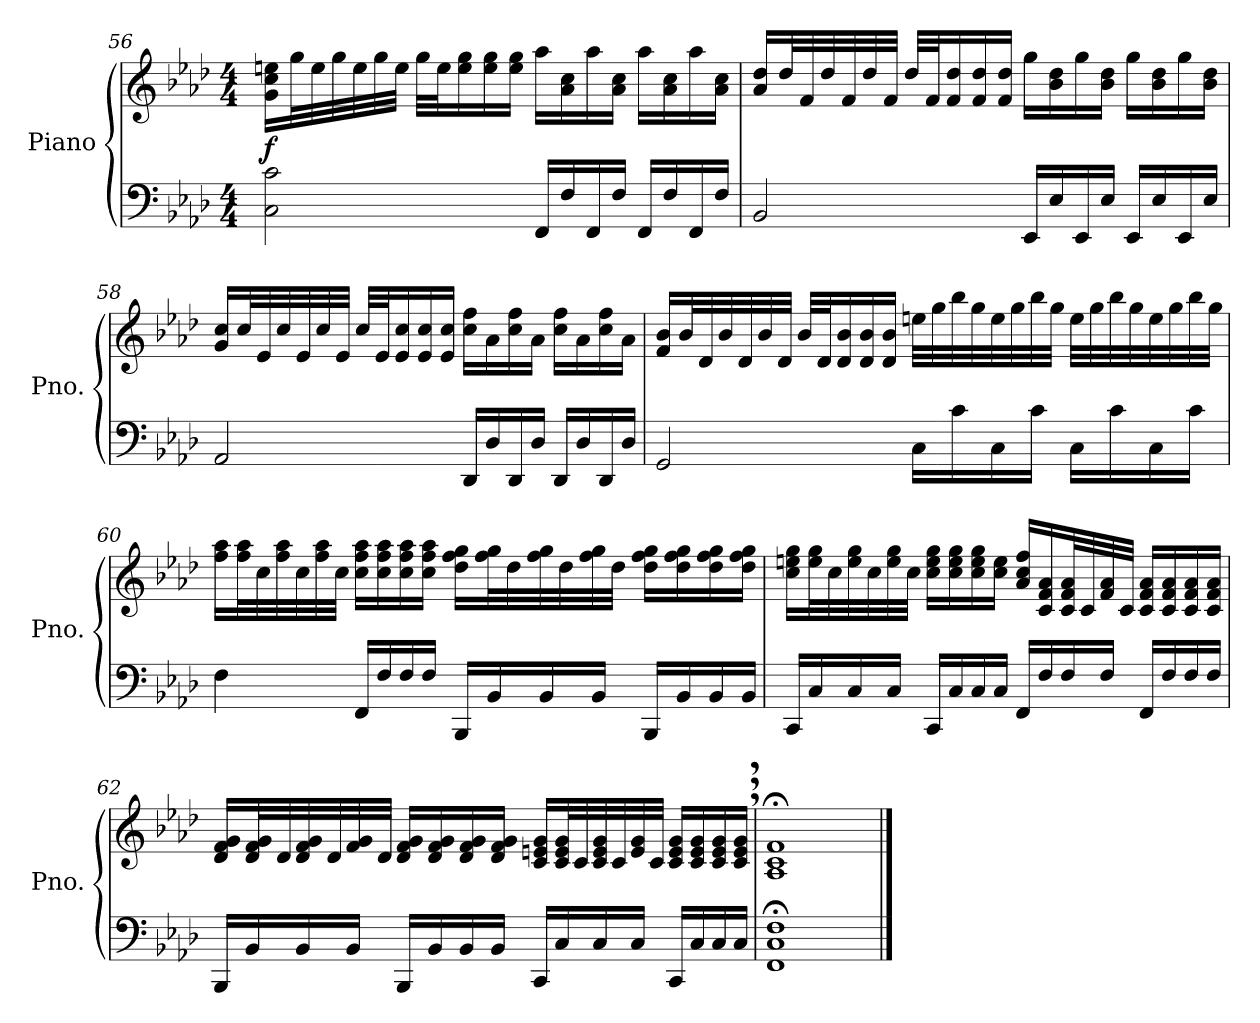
**kern	**kern	**dynam
*part1	*part1	*part1
*staff2	*staff1	*staff1/2
*I"Piano	*	*
*I'Pno.	*	*
*clefF4	*clefG2	*
*k[b-e-a-d-]	*k[b-e-a-d-]	*
*M4/4	*M4/4	*
=56	=56	=56
!	!	!LO:DY:b
2C\ 2c\	16g\ 16cc\ 16een\LL	f
.	32gg\L	.
.	32ee\	.
.	32gg\	.
.	32ee\	.
.	32gg\	.
.	32ee\JJJ	.
.	32gg\LLL	.
.	32ee\J	.
.	16ee\ 16gg\	.
.	16ee\ 16gg\	.
.	16ee\ 16gg\JJ	.
16FF/LL	16aa-\LL	.
16F/	16a-\ 16cc\	.
16FF/	16aa-\	.
16F/JJ	16a-\ 16cc\JJ	.
16FF/LL	16aa-\LL	.
16F/	16a-\ 16cc\	.
16FF/	16aa-\	.
16F/JJ	16a-\ 16cc\JJ	.
!!LO:LB:g=z
=57	=57	=57
2BB-/	16a-/ 16dd-/LL	.
.	32dd-/L	.
.	32f/	.
.	32dd-/	.
.	32f/	.
.	32dd-/	.
.	32f/JJJ	.
.	32dd-/LLL	.
.	32f/J	.
.	16f/ 16dd-/	.
.	16f/ 16dd-/	.
.	16f/ 16dd-/JJ	.
16EE-/LL	16gg\LL	.
16E-/	16b-\ 16dd-\	.
16EE-/	16gg\	.
16E-/JJ	16b-\ 16dd-\JJ	.
16EE-/LL	16gg\LL	.
16E-/	16b-\ 16dd-\	.
16EE-/	16gg\	.
16E-/JJ	16b-\ 16dd-\JJ	.
=58	=58	=58
2AA-/	16g/ 16cc/LL	.
.	32cc/L	.
.	32e-/	.
.	32cc/	.
.	32e-/	.
.	32cc/	.
.	32e-/JJJ	.
.	32cc/LLL	.
.	32e-/J	.
.	16e-/ 16cc/	.
.	16e-/ 16cc/	.
.	16e-/ 16cc/JJ	.
16DD-/LL	16cc\ 16ff\LL	.
16D-/	16a-\	.
16DD-/	16cc\ 16ff\	.
16D-/JJ	16a-\JJ	.
16DD-/LL	16cc\ 16ff\LL	.
16D-/	16a-\	.
16DD-/	16cc\ 16ff\	.
16D-/JJ	16a-\JJ	.
!!LO:LB:g=z
=59	=59	=59
2GG/	16f/ 16b-/LL	.
.	32b-/L	.
.	32d-/	.
.	32b-/	.
.	32d-/	.
.	32b-/	.
.	32d-/JJJ	.
.	32b-/LLL	.
.	32d-/J	.
.	16d-/ 16b-/	.
.	16d-/ 16b-/	.
.	16d-/ 16b-/JJ	.
16C\LL	32een\LLL	.
.	32gg\	.
16c\	32bb-\	.
.	32gg\	.
16C\	32ee\	.
.	32gg\	.
16c\JJ	32bb-\	.
.	32gg\JJJ	.
16C\LL	32ee\LLL	.
.	32gg\	.
16c\	32bb-\	.
.	32gg\	.
16C\	32ee\	.
.	32gg\	.
16c\JJ	32bb-\	.
.	32gg\JJJ	.
!!LO:LB:g=z
=60	=60	=60
4F\	16ff\ 16aa-\LL	.
.	32ff\ 32aa-\L	.
.	32cc\	.
.	32ff\ 32aa-\	.
.	32cc\	.
.	32ff\ 32aa-\	.
.	32cc\JJJ	.
16FF/LL	16cc\ 16ff\ 16aa-\LL	.
16F/	16cc\ 16ff\ 16aa-\	.
16F/	16cc\ 16ff\ 16aa-\	.
16F/JJ	16cc\ 16ff\ 16aa-\JJ	.
16BBB-/LL	16dd-\ 16ff\ 16gg\LL	.
16BB-/	32ff\ 32gg\L	.
.	32dd-\	.
16BB-/	32ff\ 32gg\	.
.	32dd-\	.
16BB-/JJ	32ff\ 32gg\	.
.	32dd-\JJJ	.
16BBB-/LL	16dd-\ 16ff\ 16gg\LL	.
16BB-/	16dd-\ 16ff\ 16gg\	.
16BB-/	16dd-\ 16ff\ 16gg\	.
16BB-/JJ	16dd-\ 16ff\ 16gg\JJ	.
=61	=61	=61
16CC/LL	16cc\ 16een\ 16gg\LL	.
16C/	32ee\ 32gg\L	.
.	32cc\	.
16C/	32ee\ 32gg\	.
.	32cc\	.
16C/JJ	32ee\ 32gg\	.
.	32cc\JJJ	.
16CC/LL	16cc\ 16ee\ 16gg\LL	.
16C/	16cc\ 16ee\ 16gg\	.
16C/	16cc\ 16ee\ 16gg\	.
16C/JJ	16cc\ 16ee\JJ	.
16FF/LL	16a-/ 16cc/ 16ff/LL	.
16F/	16c/ 16f/ 16a-/	.
16F/	32c/ 32f/ 32a-/L	.
.	32c/	.
16F/JJ	32f/ 32a-/	.
.	32c/JJJ	.
16FF/LL	16c/ 16f/ 16a-/LL	.
16F/	16c/ 16f/ 16a-/	.
16F/	16c/ 16f/ 16a-/	.
16F/JJ	16c/ 16f/ 16a-/JJ	.
!!LO:PB:g=z
=62	=62	=62
16BBB-/LL	16d-/ 16f/ 16g/LL	.
16BB-/	32d-/ 32f/ 32g/L	.
.	32d-/	.
16BB-/	32d-/ 32f/ 32g/	.
.	32d-/	.
16BB-/JJ	32f/ 32g/	.
.	32d-/JJJ	.
16BBB-/LL	16d-/ 16f/ 16g/LL	.
16BB-/	16d-/ 16f/ 16g/	.
16BB-/	16d-/ 16f/ 16g/	.
16BB-/JJ	16d-/ 16f/ 16g/JJ	.
16CC/LL	16c/ 16en/ 16g/LL	.
16C/	32c/ 32e/ 32g/L	.
.	32c/	.
16C/	32c/ 32e/ 32g/	.
.	32c/	.
16C/JJ	32e/ 32g/	.
.	32c/JJJ	.
16CC/LL	16c/ 16e/ 16g/LL	.
16C/	16c/ 16e/ 16g/	.
16C/	16c/ 16e/ 16g/	.
16C/JJ	16c/, 16e/, 16g/,JJ	.
=63	=63	=63
1FF;< 1C;< 1F;<	1A-;< 1c;< 1f;<	.
==	==	==
*-	*-	*-
